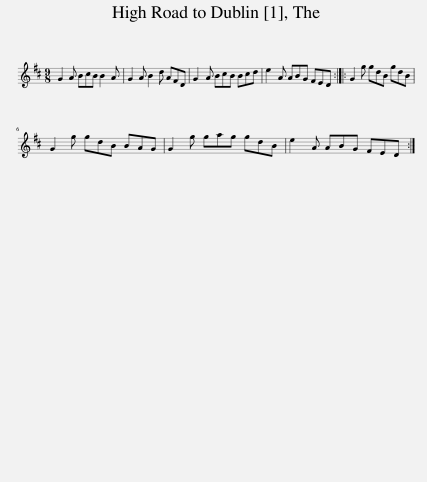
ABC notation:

X:1
L:1/8
M:9/8
I:linebreak $
K:D
V:1 treble
V:1
 G2 A BcB B2 A | G2 A B2 d AFD | G2 A BcB Bcd | e2 A ABG FED :: G2 g gdB gdB |$ %5
 G2 g gdB BAG | G2 g gag gdB | e2 A ABG FED :| %8
